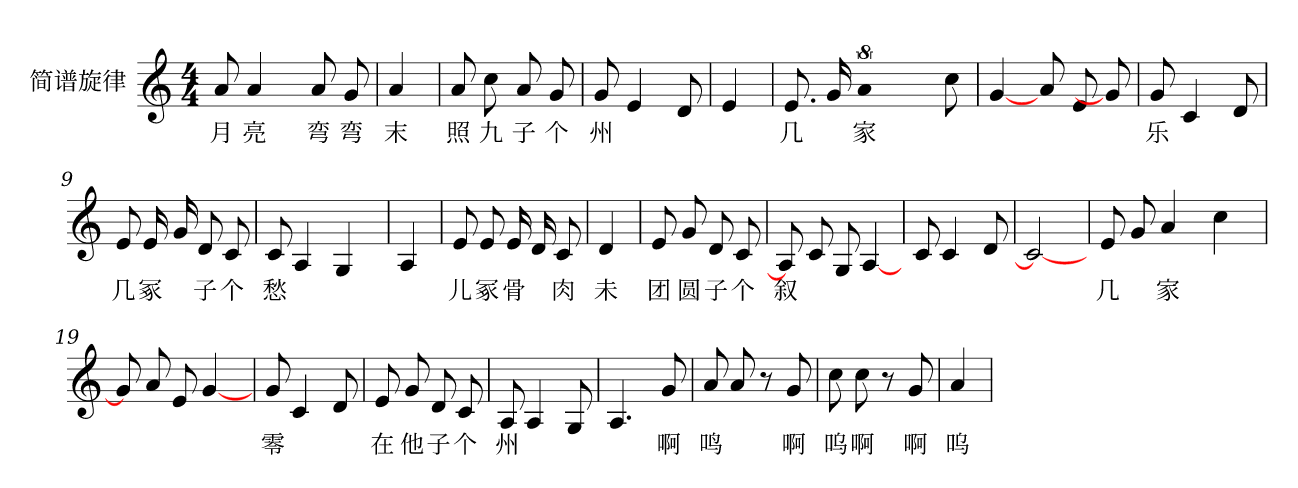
**kern	**text
*part1	*part1
*staff1	*staff1
*I"简谱旋律	*
*k[]	*
*M4/4	*
=1	=1
8a	月
!LO:N:vis=4	!
4.a	亮
8a	弯
8g	弯
=2	=2
4a	末
=3	=3
8a	照
8cc	九
8a	子
8g	个
=4	=4
8g	州
4e	.
8d	.
=5	=5
4e	.
=6	=6
8.e	几
16g	.
!LO:N:vis=2	!
8%5a	家
8cc	.
=7	=7
[4g	.
8a	.
8e	.
8g]	.
=8	=8
8g	乐
4c	.
8d	.
=9	=9
8e	几
16e	冢
16g	.
8d	子
8c	个
=10	=10
8c	愁
4A	.
!LO:N:vis=4	!
4.G	.
=11	=11
4A	.
=12	=12
8e	儿
8e	冢
16e	骨
16d	.
8c	肉
=13	=13
4d	未
=14	=14
8e	团
8g	圆
8d	子
8c	个
=15	=15
8A]	叙
8c	.
8G	.
[4A	.
=16	=16
8c	.
4c	.
8d	.
=17	=17
2c_	.
=18	=18
8e	几
8g	.
!LO:N:vis=4	!
4.a	家
!LO:N:vis=4	!
4.cc	.
=19	=19
8g]	.
8a	.
8e	.
!LO:N:vis=4	!
[4.g	.
=20	=20
8g	零
4c	.
8d	.
=21	=21
8e	在
8g	他
8d	子
8c	个
=22	=22
8A	州
4A	.
8G	.
=23	=23
4.A	.
8g	啊
=24	=24
8a	鸣
8a	.
8r	.
8g	啊
=25	=25
8cc	呜
8cc	啊
8r	.
8g	啊
=26	=26
4a	呜
=	=
*-	*-
